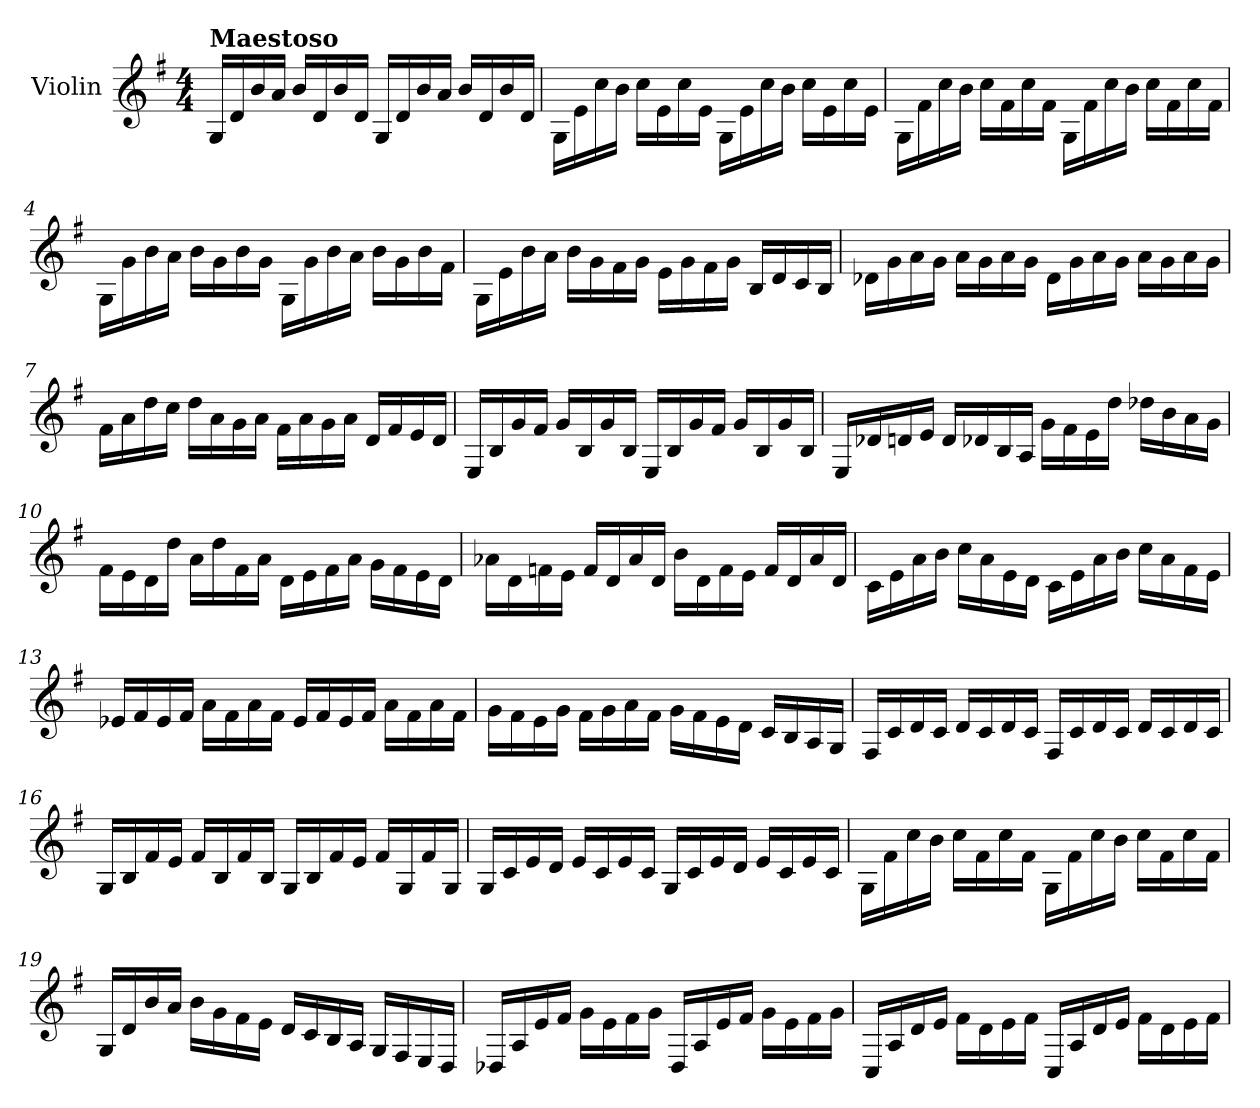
**kern
*part1
*staff1
*I"Violin
*I'Vln.
*clefG2
*k[f#]
*M4/4
=1
!LO:TX:a:B:t=Maestoso
16G/LL
16d/
16b/
16a/JJ
16b/LL
16d/
16b/
16d/JJ
16G/LL
16d/
16b/
16a/JJ
16b/LL
16d/
16b/
16d/JJ
=2
16G\LL
16e\
16cc\
16b\JJ
16cc\LL
16e\
16cc\
16e\JJ
16G\LL
16e\
16cc\
16b\JJ
16cc\LL
16e\
16cc\
16e\JJ
=3
16G\LL
16f#\
16cc\
16b\JJ
16cc\LL
16f#\
16cc\
16f#\JJ
16G\LL
16f#\
16cc\
16b\JJ
16cc\LL
16f#\
16cc\
16f#\JJ
=4
16G\LL
16g\
16b\
16a\JJ
16b\LL
16g\
16b\
16g\JJ
16G\LL
16g\
16b\
16a\JJ
16b\LL
16g\
16b\
16f#\JJ
=5
16G\LL
16e\
16b\
16a\JJ
16b\LL
16g\
16f#\
16g\JJ
16e\LL
16g\
16f#\
16g\JJ
16B/LL
16d/
16c/
16B/JJ
=6
16d-X\LL
16g\
16a\
16g\JJ
16a\LL
16g\
16a\
16g\JJ
16d-\LL
16g\
16a\
16g\JJ
16a\LL
16g\
16a\
16g\JJ
=7
16f#\LL
16a\
16dd\
16cc\JJ
16dd\LL
16a\
16g\
16a\JJ
16f#\LL
16a\
16g\
16a\JJ
16d/LL
16f#/
16e/
16d/JJ
=8
16E/LL
16B/
16g/
16f#/JJ
16g/LL
16B/
16g/
16B/JJ
16E/LL
16B/
16g/
16f#/JJ
16g/LL
16B/
16g/
16B/JJ
=9
16E/LL
16d-X/
16dn/
16e/JJ
16d/LL
16d-X/
16B/
16A/JJ
16g\LL
16f#\
16e\
16dd\JJ
16dd-X\LL
16b\
16a\
16g\JJ
=10
16f#\LL
16e\
16d\
16dd\JJ
16a\LL
16dd\
16f#\
16a\JJ
16d\LL
16e\
16f#\
16a\JJ
16g\LL
16f#\
16e\
16d\JJ
=11
16a-X\LL
16d\
16fn\
16e\JJ
16f/LL
16d/
16a-/
16d/JJ
16b\LL
16d\
16f\
16e\JJ
16f/LL
16d/
16a-/
16d/JJ
=12
16c\LL
16e\
16a\
16b\JJ
16cc\LL
16a\
16e\
16d\JJ
16c\LL
16e\
16a\
16b\JJ
16cc\LL
16a\
16f#\
16e\JJ
=13
16e-X/LL
16f#/
16e-/
16f#/JJ
16a\LL
16f#\
16a\
16f#\JJ
16e-/LL
16f#/
16e-/
16f#/JJ
16a\LL
16f#\
16a\
16f#\JJ
=14
16g\LL
16f#\
16e\
16g\JJ
16f#\LL
16g\
16a\
16f#\JJ
16g\LL
16f#\
16e\
16d\JJ
16c/LL
16B/
16A/
16G/JJ
=15
16F#/LL
16c/
16d/
16c/JJ
16d/LL
16c/
16d/
16c/JJ
16F#/LL
16c/
16d/
16c/JJ
16d/LL
16c/
16d/
16c/JJ
=16
16G/LL
16B/
16f#/
16e/JJ
16f#/LL
16B/
16f#/
16B/JJ
16G/LL
16B/
16f#/
16e/JJ
16f#/LL
16G/
16f#/
16G/JJ
=17
16G/LL
16c/
16e/
16d/JJ
16e/LL
16c/
16e/
16c/JJ
16G/LL
16c/
16e/
16d/JJ
16e/LL
16c/
16e/
16c/JJ
=18
16G\LL
16f#\
16cc\
16b\JJ
16cc\LL
16f#\
16cc\
16f#\JJ
16G\LL
16f#\
16cc\
16b\JJ
16cc\LL
16f#\
16cc\
16f#\JJ
=19
16G/LL
16d/
16b/
16a/JJ
16b\LL
16g\
16f#\
16e\JJ
16d/LL
16c/
16B/
16A/JJ
16G/LL
16F#/
16E/
16D/JJ
=20
16D-X/LL
16A/
16e/
16f#/JJ
16g\LL
16e\
16f#\
16g\JJ
16D-/LL
16A/
16e/
16f#/JJ
16g\LL
16e\
16f#\
16g\JJ
=21
16C/LL
16A/
16d/
16e/JJ
16f#\LL
16d\
16e\
16f#\JJ
16C/LL
16A/
16d/
16e/JJ
16f#\LL
16d\
16e\
16f#\JJ
=
*-
